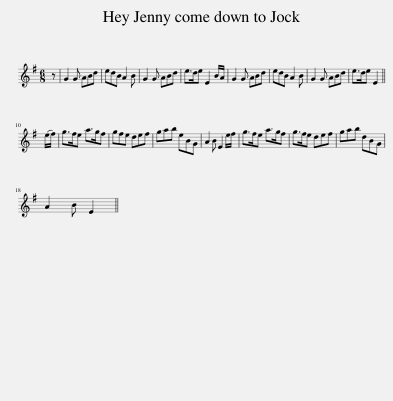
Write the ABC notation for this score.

X:1
L:1/8
M:6/8
I:linebreak $
K:G
V:1 treble
V:1
 z | G2 G ABd | edB A2 B | G2 G ABd | e>de E2 B/A/ | %5
 G2 G ABd | edB A2 B | G2 G ABd | e>de E2 ||$ (e/f/) | %10
 g>fe a>gf | gfe def | gab eBG | A2 B E2 e/f/ | g>fe a>gf | %15
 g>fe def | gab dBG |$ A2 B E2 || %18
